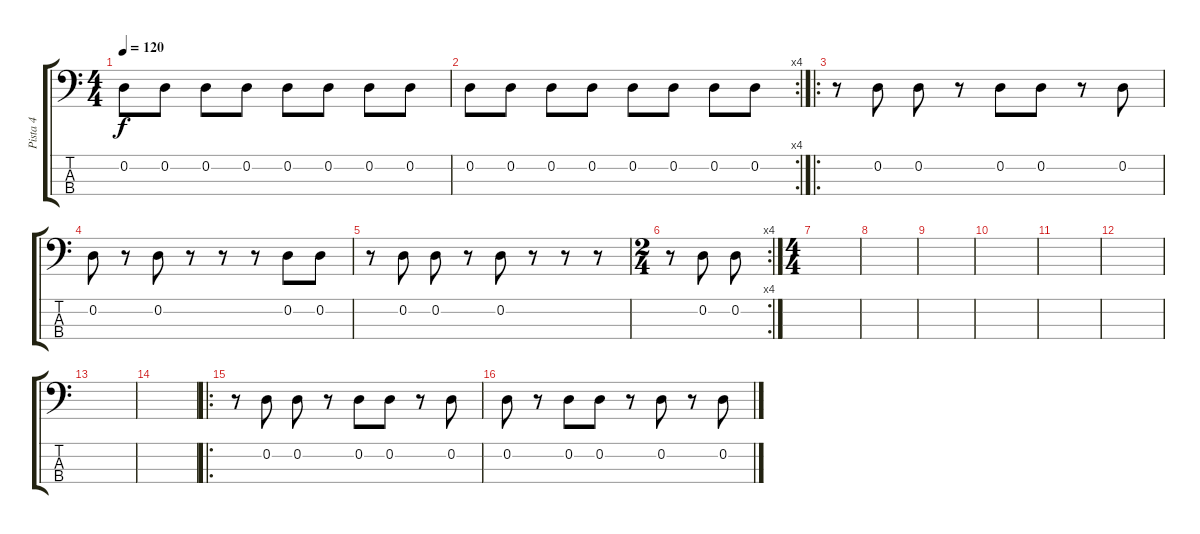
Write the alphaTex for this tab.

\track ("Pista 4" "Pista 4") {instrument electricbassfinger}
\staff {score tabs}
\tuning (G2 D2 A1 E1) {hide}
\ts (4 4)
\tempo 120
\clef f4
\ks c
0.2.8{dy f} 0.2.8 0.2.8 0.2.8 0.2.8 0.2.8 0.2.8 0.2.8 |
\rc 4
0.2.8 0.2.8 0.2.8 0.2.8 0.2.8 0.2.8 0.2.8 0.2.8 |
\ro
r.8 0.2.8 0.2.8 r.8 0.2.8 0.2.8 r.8 0.2.8 |
0.2.8 r.8 0.2.8 r.8 r.8 r.8 0.2.8 0.2.8 |
r.8 0.2.8 0.2.8 r.8 0.2.8 r.8 r.8 r.8 |
\rc 4
\ts (2 4)
r.8 0.2.8 0.2.8 |
\ts (4 4)
|
|
|
|
|
|
|
|
\ro
r.8 0.2.8 0.2.8 r.8 0.2.8 0.2.8 r.8 0.2.8 |
0.2.8 r.8 0.2.8 0.2.8 r.8 0.2.8 r.8 0.2.8
